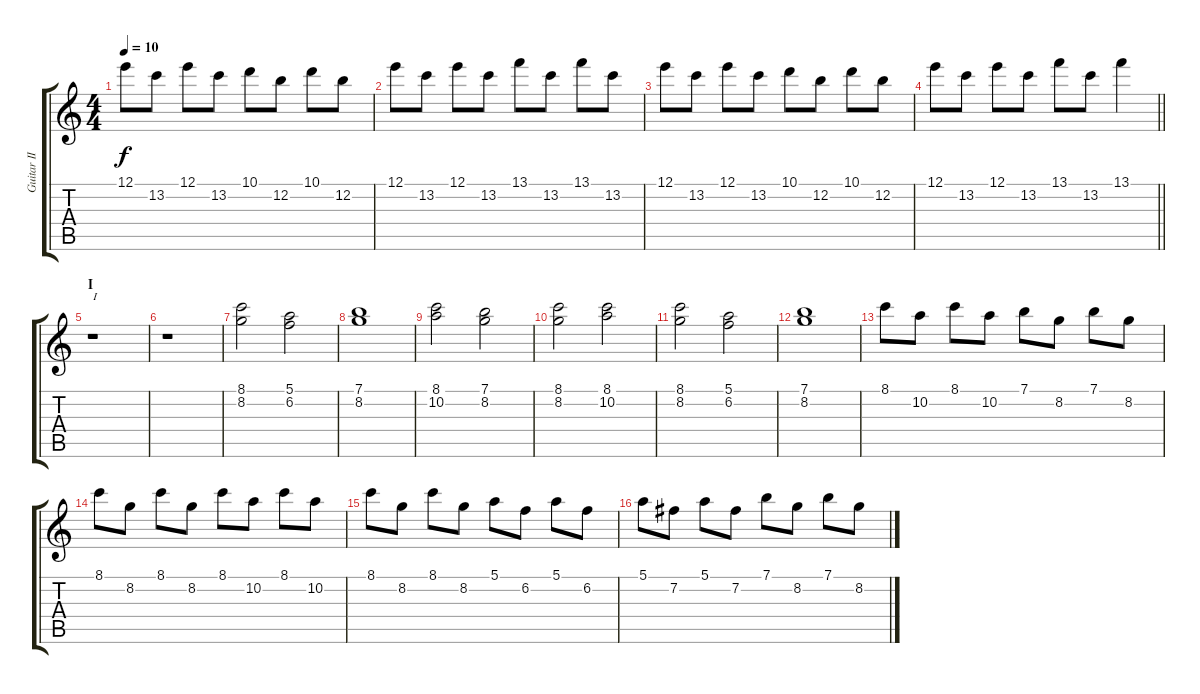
\track ("Guitar II" "Guitar II") {instrument distortionguitar}
\staff {score tabs}
\tuning (E4 B3 G3 D3 A2 E2) {hide}
\ts (4 4)
\tempo 10
\clef g2
\ks c
12.1.8{dy f} 13.2.8 12.1.8 13.2.8 10.1.8 12.2.8 10.1.8 12.2.8 |
12.1.8 13.2.8 12.1.8 13.2.8 13.1.8 13.2.8 13.1.8 13.2.8 |
12.1.8 13.2.8 12.1.8 13.2.8 10.1.8 12.2.8 10.1.8 12.2.8 |
\barLineRight lightlight
12.1.8 13.2.8 12.1.8 13.2.8 13.1.8 13.2.8 13.1.4 |
\section ("" "I")
r.1{txt "I"} |
r.1 |
(8.1 8.2).2 (5.1 6.2).2 |
(7.1 8.2).1 |
(8.1 10.2).2 (7.1 8.2).2 |
(8.1 8.2).2 (8.1 10.2).2 |
(8.1 8.2).2 (5.1 6.2).2 |
(7.1 8.2).1 |
8.1.8 10.2.8 8.1.8 10.2.8 7.1.8 8.2.8 7.1.8 8.2.8 |
8.1.8 8.2.8 8.1.8 8.2.8 8.1.8 10.2.8 8.1.8 10.2.8 |
8.1.8 8.2.8 8.1.8 8.2.8 5.1.8 6.2.8 5.1.8 6.2.8 |
5.1.8 7.2.8 5.1.8 7.2.8 7.1.8 8.2.8 7.1.8 8.2.8
